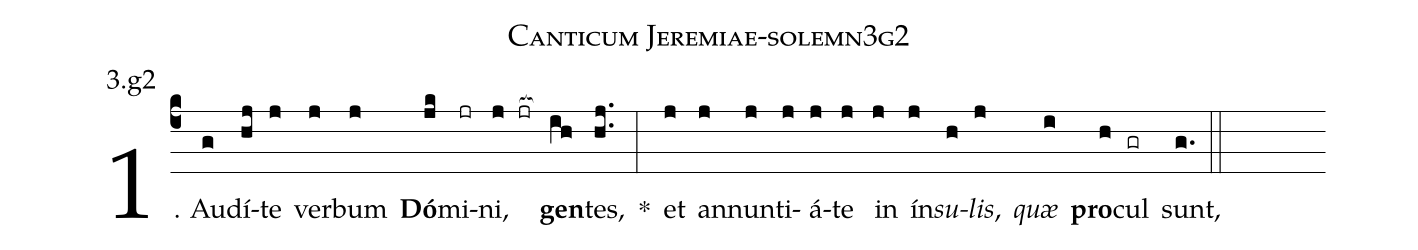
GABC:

name: Canticum Jeremiae-solemn3g2;
annotation: 3.g2;
%%
(c4)1. Au(g)dí(hj)te(j) ver(j)bum(j) <b>Dó</b>(jk)mi(jr)ni,(j jr[ocb:1{]) <b>gen</b>(ih[ocb:0}])tes,(hj..) *(:) et(j) an(j)nun(j)ti(j)á(j)te(j) in(j) ín(j)<i>su</i>(h)<i>lis</i>,(j) <i>quæ</i>(i) <b>pro</b>(h)cul(gr) sunt,(g.) (::)
